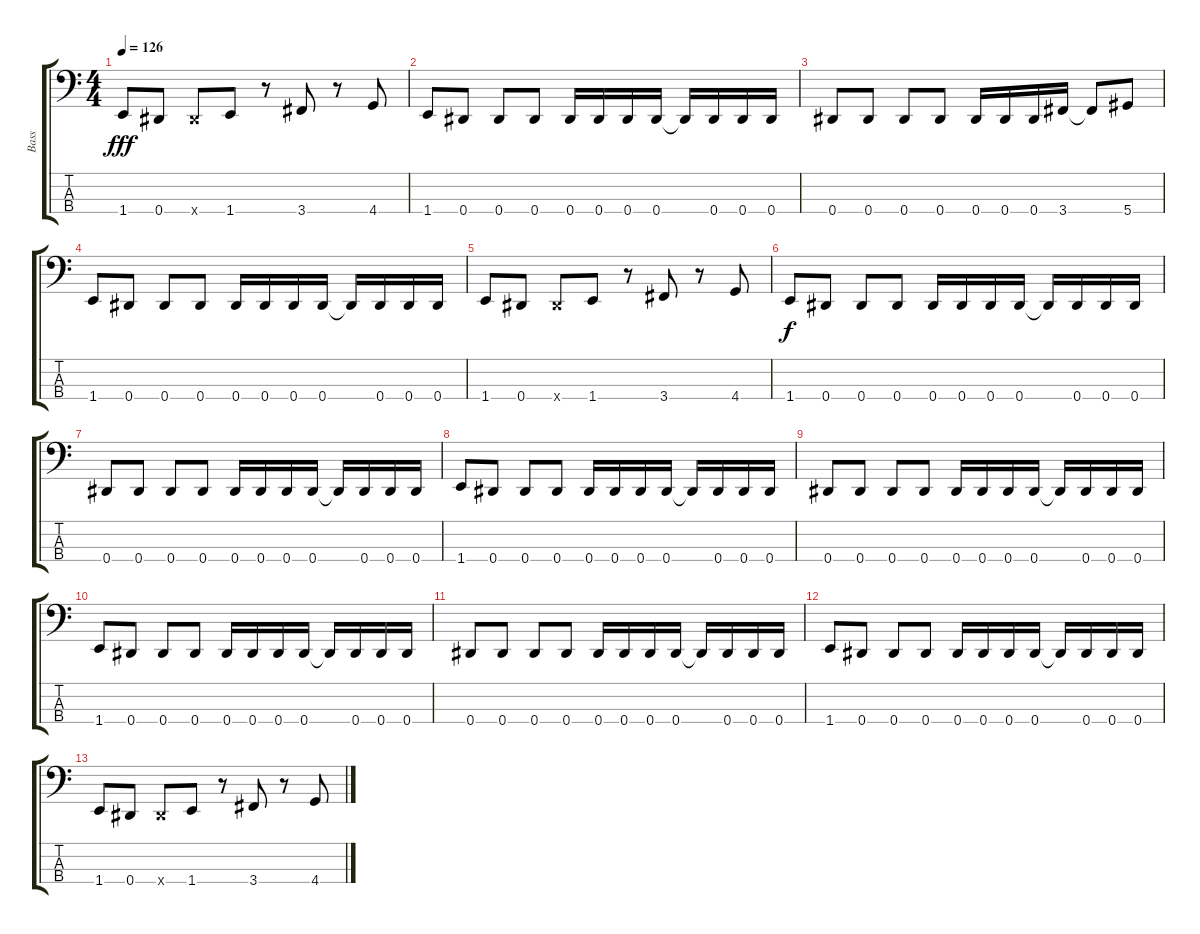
\track ("Bass" "Bass") {instrument electricbasspick}
\staff {score tabs}
\tuning (Gb2 Db2 Ab1 Eb1) {hide}
\ts (4 4)
\tempo 126
\clef f4
\ks c
1.4.8{dy fff} 0.4.8 0.4{x}.8 1.4.8 r.8 3.4.8 r.8 4.4.8 |
1.4.8 0.4.8 0.4.8 0.4.8 0.4.16 0.4.16 0.4.16 0.4.16 0.4{t}.16 0.4.16 0.4.16 0.4.16 |
0.4.8 0.4.8 0.4.8 0.4.8 0.4.16 0.4.16 0.4.16 3.4.16 3.4{t}.8 5.4.8 |
1.4.8 0.4.8 0.4.8 0.4.8 0.4.16 0.4.16 0.4.16 0.4.16 0.4{t}.16 0.4.16 0.4.16 0.4.16 |
1.4.8 0.4.8 0.4{x}.8 1.4.8 r.8 3.4.8 r.8 4.4.8 |
1.4.8{dy f} 0.4.8 0.4.8 0.4.8 0.4.16 0.4.16 0.4.16 0.4.16 0.4{t}.16 0.4.16 0.4.16 0.4.16 |
0.4.8 0.4.8 0.4.8 0.4.8 0.4.16 0.4.16 0.4.16 0.4.16 0.4{t}.16 0.4.16 0.4.16 0.4.16 |
1.4.8 0.4.8 0.4.8 0.4.8 0.4.16 0.4.16 0.4.16 0.4.16 0.4{t}.16 0.4.16 0.4.16 0.4.16 |
0.4.8 0.4.8 0.4.8 0.4.8 0.4.16 0.4.16 0.4.16 0.4.16 0.4{t}.16 0.4.16 0.4.16 0.4.16 |
1.4.8 0.4.8 0.4.8 0.4.8 0.4.16 0.4.16 0.4.16 0.4.16 0.4{t}.16 0.4.16 0.4.16 0.4.16 |
0.4.8 0.4.8 0.4.8 0.4.8 0.4.16 0.4.16 0.4.16 0.4.16 0.4{t}.16 0.4.16 0.4.16 0.4.16 |
1.4.8 0.4.8 0.4.8 0.4.8 0.4.16 0.4.16 0.4.16 0.4.16 0.4{t}.16 0.4.16 0.4.16 0.4.16 |
1.4.8 0.4.8 0.4{x}.8 1.4.8 r.8 3.4.8 r.8 4.4.8
